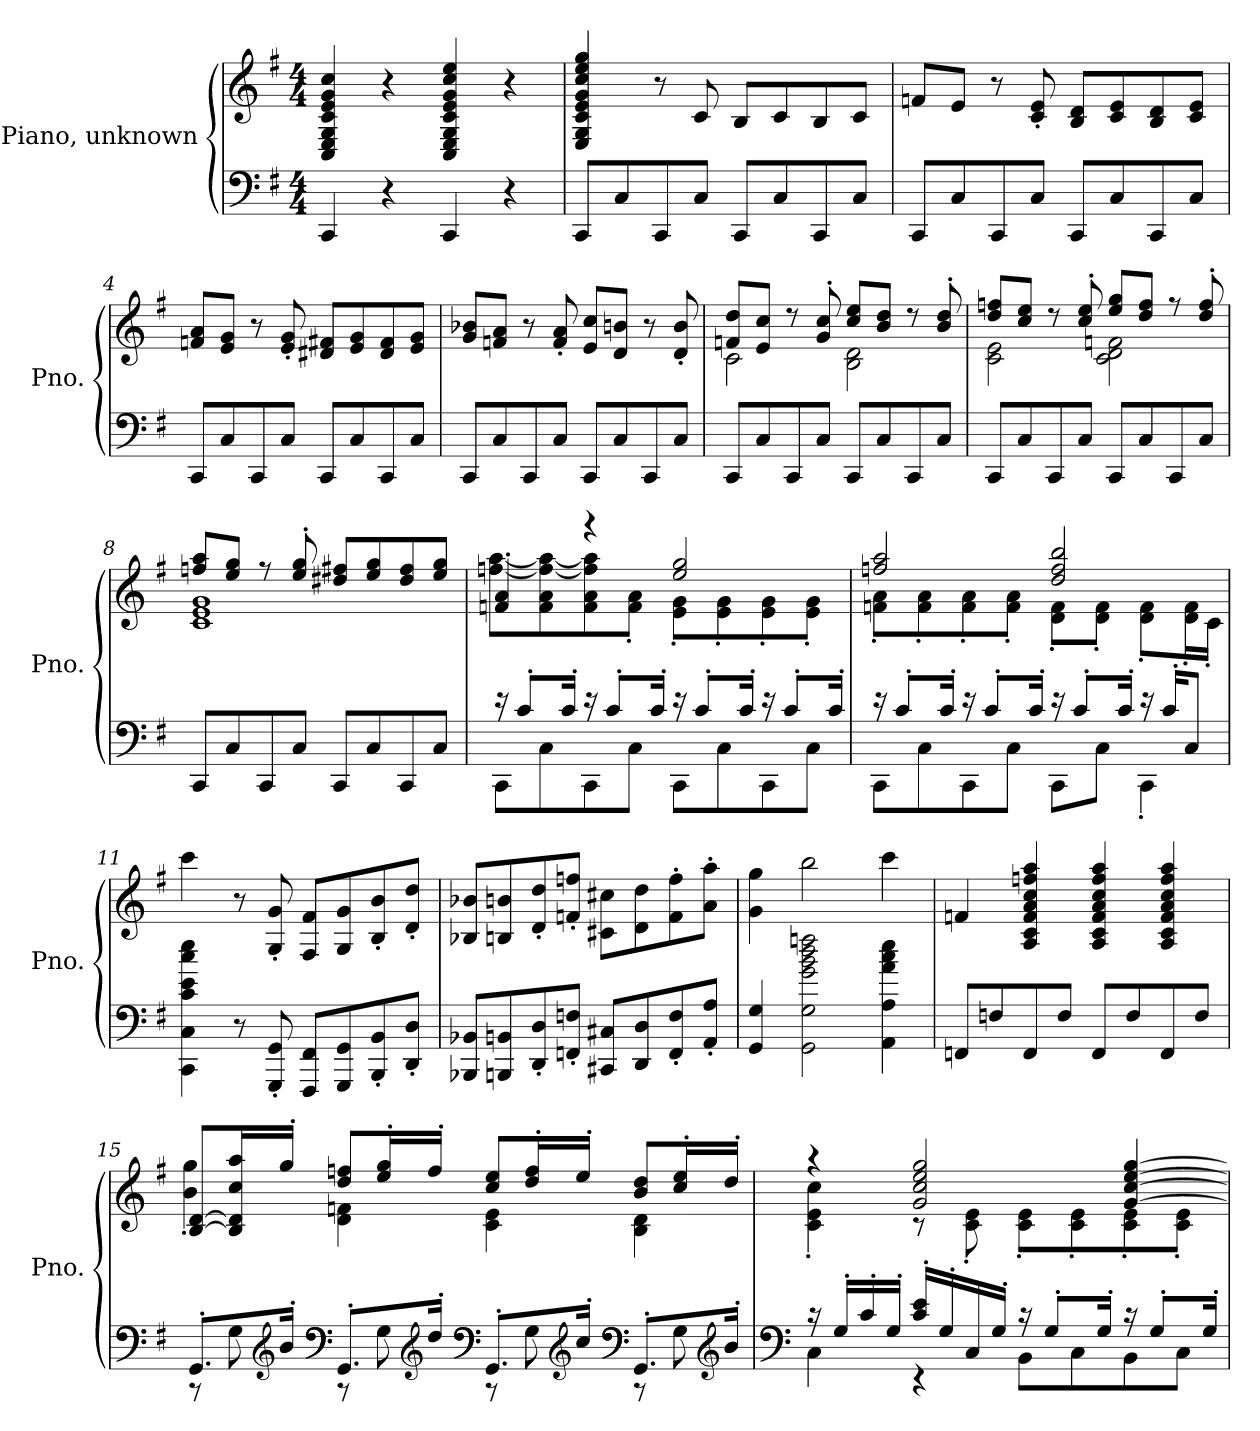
**kern	**kern
*part1	*part1
*staff2	*staff1
*I"Piano, unknown	*
*I'Pno.	*
*clefF4	*clefG2
*k[f#]	*k[f#]
*M4/4	*M4/4
*MM120	*MM120
=1	=1
4CC/	4C/ 4E/ 4G/ 4c/ 4e/ 4g/ 4cc/
4r	4r
4CC/	4C/ 4E/ 4G/ 4c/ 4e/ 4g/ 4cc/ 4ee/
4r	4r
=2	=2
8CC/L	4E/ 4G/ 4c/ 4e/ 4g/ 4cc/ 4ee/ 4gg/
8C/	.
8CC/	8r
8C/J	8c/
8CC/L	8B/L
8C/	8c/
8CC/	8B/
8C/J	8c/J
=3	=3
8CC/L	8fn/L
8C/	8e/J
8CC/	8r
8C/J	8c/' 8e/'
8CC/L	8B/ 8d/L
8C/	8c/ 8e/
8CC/	8B/ 8d/
8C/J	8c/ 8e/J
=4	=4
8CC/L	8fn/ 8a/L
8C/	8e/ 8g/J
8CC/	8r
8C/J	8e/' 8g/'
8CC/L	8d#X/ 8f#X/L
8C/	8e/ 8g/
8CC/	8d#/ 8f#/
8C/J	8e/ 8g/J
!!LO:LB:g=z
=5	=5
8CC/L	8g/ 8b-X/L
8C/	8fn/ 8a/J
8CC/	8r
8C/J	8f/' 8a/'
8CC/L	8e/ 8cc/L
8C/	8d/ 8bn/J
8CC/	8r
8C/J	8d/' 8b/'
=6	=6
*	*^
8CC/L	8fn/ 8dd/L	2c\
8C/	8e/ 8cc/J	.
8CC/	8r	.
8C/J	8g/' 8cc/'	.
8CC/L	8cc/ 8ee/L	2B\ 2d\
8C/	8b/ 8dd/J	.
8CC/	8r	.
8C/J	8b/' 8dd/'	.
=7	=7	=7
8CC/L	8dd/ 8ffn/L	2c\ 2e\
8C/	8cc/ 8ee/J	.
8CC/	8r	.
8C/J	8cc/' 8ee/'	.
8CC/L	8ee/ 8gg/L	2c\ 2d\ 2fn\
8C/	8dd/ 8ff/J	.
8CC/	8r	.
8C/J	8dd/' 8ff/'	.
=8	=8	=8
8CC/L	8ffn/ 8aa/L	1c 1e 1g
8C/	8ee/ 8gg/J	.
8CC/	8r	.
8C/J	8ee/' 8gg/'	.
8CC/L	8dd#X/ 8ff#X/L	.
8C/	8ee/ 8gg/	.
8CC/	8dd#/ 8ff#/	.
8C/J	8ee/ 8gg/J	.
!!LO:LB:g=z	!!
=9	=9	=9
*^	*	*
16r	8CC\L	4fn/' 4a/'	[8ffn\ [8aa\L
8c'/L	.	.	.
.	8C\	.	8f\ 8a\ 8ff\_ 8aa\_
16c'/Jk	.	.	.
16r	8CC\	4r	8f\ 8a\ 8ff\] 8aa\]
8c'/L	.	.	.
.	8C\J	.	8f\' 8a\'J
16c'/Jk	.	.	.
16r	8CC\L	2ee/ 2gg/	8e\' 8g\'L
8c'/L	.	.	.
.	8C\	.	8e\' 8g\'
16c'/Jk	.	.	.
16r	8CC\	.	8e\' 8g\'
8c'/L	.	.	.
.	8C\J	.	8e\' 8g\'J
16c'/Jk	.	.	.
=10	=10	=10	=10
16r	8CC\L	2ffn/ 2aa/	8fn\' 8a\'L
8c'/L	.	.	.
.	8C\	.	8f\' 8a\'
16c'/Jk	.	.	.
16r	8CC\	.	8f\' 8a\'
8c'/L	.	.	.
.	8C\J	.	8f\' 8a\'J
16c'/Jk	.	.	.
16r	8CC\L	2dd/ 2ff/ 2bb/	8d\' 8f\'L
8c'/L	.	.	.
.	8C\J	.	8d\' 8f\'J
16c'/Jk	.	.	.
16r	4CC'\	.	8d\' 8f\'L
16c'/KL	.	.	.
8C/J	.	.	16d\' 16f\'L
.	.	.	16c'\JJ
*v	*v	*	*
*	*v	*v
=11	=11
4CC\ 4C\ 4c\ 4e\ 4cc\ 4ee\	4ccc\
8r	8r
8GGG/' 8GG/'	8G/' 8g/'
8FFF#/ 8FF#/L	8F#/ 8f#/L
8GGG/ 8GG/	8G/ 8g/
8BBB/' 8BB/'	8B/' 8b/'
8DD/' 8D/'J	8d/' 8dd/'J
!!LO:LB:g=z
=12	=12
8BBB-X/ 8BB-X/L	8B-X/ 8b-X/L
8BBBn/ 8BBn/	8Bn/ 8bn/
8DD/' 8D/'	8d/' 8dd/'
8FFn/' 8Fn/'J	8fn/' 8ffn/'J
8CC#X/ 8C#X/L	8c#X\ 8cc#X\L
8DD/ 8D/	8d\ 8dd\
8FF/' 8F/'	8f\' 8ff\'
8AA/' 8A/'J	8a\' 8aa\'J
=13	=13
4GG/ 4G/	4g\ 4gg\
2GG\ 2G\ 2g\ 2b\ 2dd\ 2ffn\	2bb\
4AA\ 4A\ 4a\ 4cc\ 4ee\	4ccc\
=14	=14
8FFn/L	4fn/
8Fn/	.
8FF/	4A/ 4c/ 4f/ 4a/ 4cc/ 4ffn/ 4aa/
8F/J	.
8FF/L	4A/ 4c/ 4f/ 4a/ 4cc/ 4ff/ 4aa/
8F/	.
8FF/	4A/ 4c/ 4f/ 4a/ 4cc/ 4ff/ 4aa/
8F/J	.
!!LO:LB:g=z
=15	=15
*^	*^
8.GG'/L	8r	[8B/ [8d/L	4b\' 4gg\'
.	8G\	16B/] 16d/] 16cc/ 16aa/L	.
*clefG2	*	*	*
16b'/Jk	.	16gg'/JJ	.
*clefF4	*	*	*
8.GG'/L	8r	8dd/ 8ffn/L	4d\ 4fn\
.	8G\	16ee/' 16gg/'L	.
*clefG2	*	*	*
16dd'/Jk	.	16ff'/JJ	.
*clefF4	*	*	*
8.GG'/L	8r	8cc/ 8ee/L	4c\ 4e\
.	8G\	16dd/' 16ff/'L	.
*clefG2	*	*	*
16cc'/Jk	.	16ee'/JJ	.
*clefF4	*	*	*
8.GG'/L	8r	8b/ 8dd/L	4B\ 4d\
.	8G\	16cc/' 16ee/'L	.
*clefG2	*	*	*
16b'/Jk	.	16dd'/JJ	.
=16	=16	=16	=16
*clefF4	*	*	*
16r	4C\	4r	4c\' 4e\' 4cc\'
16G'/LL	.	.	.
16c'/	.	.	.
16G'/JJ	.	.	.
16c/' 16e/'LL	4r	2g/ 2cc/ 2ee/ 2gg/	8r
16G'/	.	.	.
16C/	.	.	8c\' 8e\'
16G'/JJ	.	.	.
16r	8BB\L	.	8c\' 8e\'L
8G'/L	.	.	.
.	8C\	.	8c\' 8e\'
16G'/Jk	.	.	.
16r	8BB\	[4g/ [4cc/ [4ee/ [4gg/	8c\' 8e\'
8G'/L	.	.	.
.	8C\J	.	8c\' 8e\'J
16G'/Jk	.	.	.
*v	*v	*	*
*	*v	*v
=	=
*-	*-
